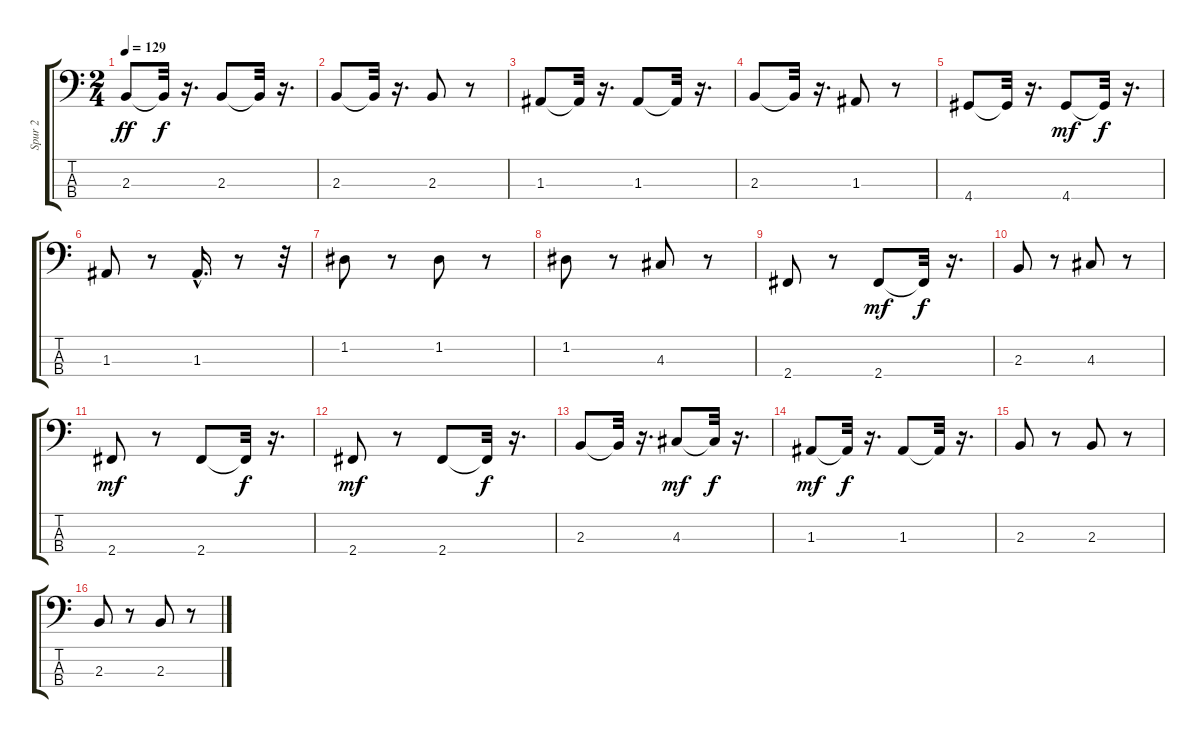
\track ("Spur 2" "Spur 2") {instrument electricbassfinger}
\staff {score tabs}
\tuning (G2 D2 A1 E1) {hide}
\ts (2 4)
\tempo 129
\clef f4
\ks c
2.3.8{dy ff} 2.3{t}.32{dy f} r.16{d} 2.3.8 2.3{t}.32 r.16{d} |
2.3.8 2.3{t}.32 r.16{d} 2.3.8 r.8 |
1.3.8 1.3{t}.32 r.16{d} 1.3.8 1.3{t}.32 r.16{d} |
2.3.8 2.3{t}.32 r.16{d} 1.3.8 r.8 |
4.4.8 4.4{t}.32 r.16{d} 4.4.8{dy mf} 4.4{t}.32{dy f} r.16{d} |
1.3.8 r.8 1.3{hac}.16{d} r.8 r.32 |
1.2.8 r.8 1.2.8 r.8 |
1.2.8 r.8 4.3.8 r.8 |
2.4.8 r.8 2.4.8{dy mf} 2.4{t}.32{dy f} r.16{d} |
2.3.8 r.8 4.3.8 r.8 |
2.4.8{dy mf} r.8 2.4.8 2.4{t}.32{dy f} r.16{d} |
2.4.8{dy mf} r.8 2.4.8 2.4{t}.32{dy f} r.16{d} |
2.3.8 2.3{t}.32 r.16{d} 4.3.8{dy mf} 4.3{t}.32{dy f} r.16{d} |
1.3.8{dy mf} 1.3{t}.32{dy f} r.16{d} 1.3.8 1.3{t}.32 r.16{d} |
2.3.8 r.8 2.3.8 r.8 |
2.3.8 r.8 2.3.8 r.8
